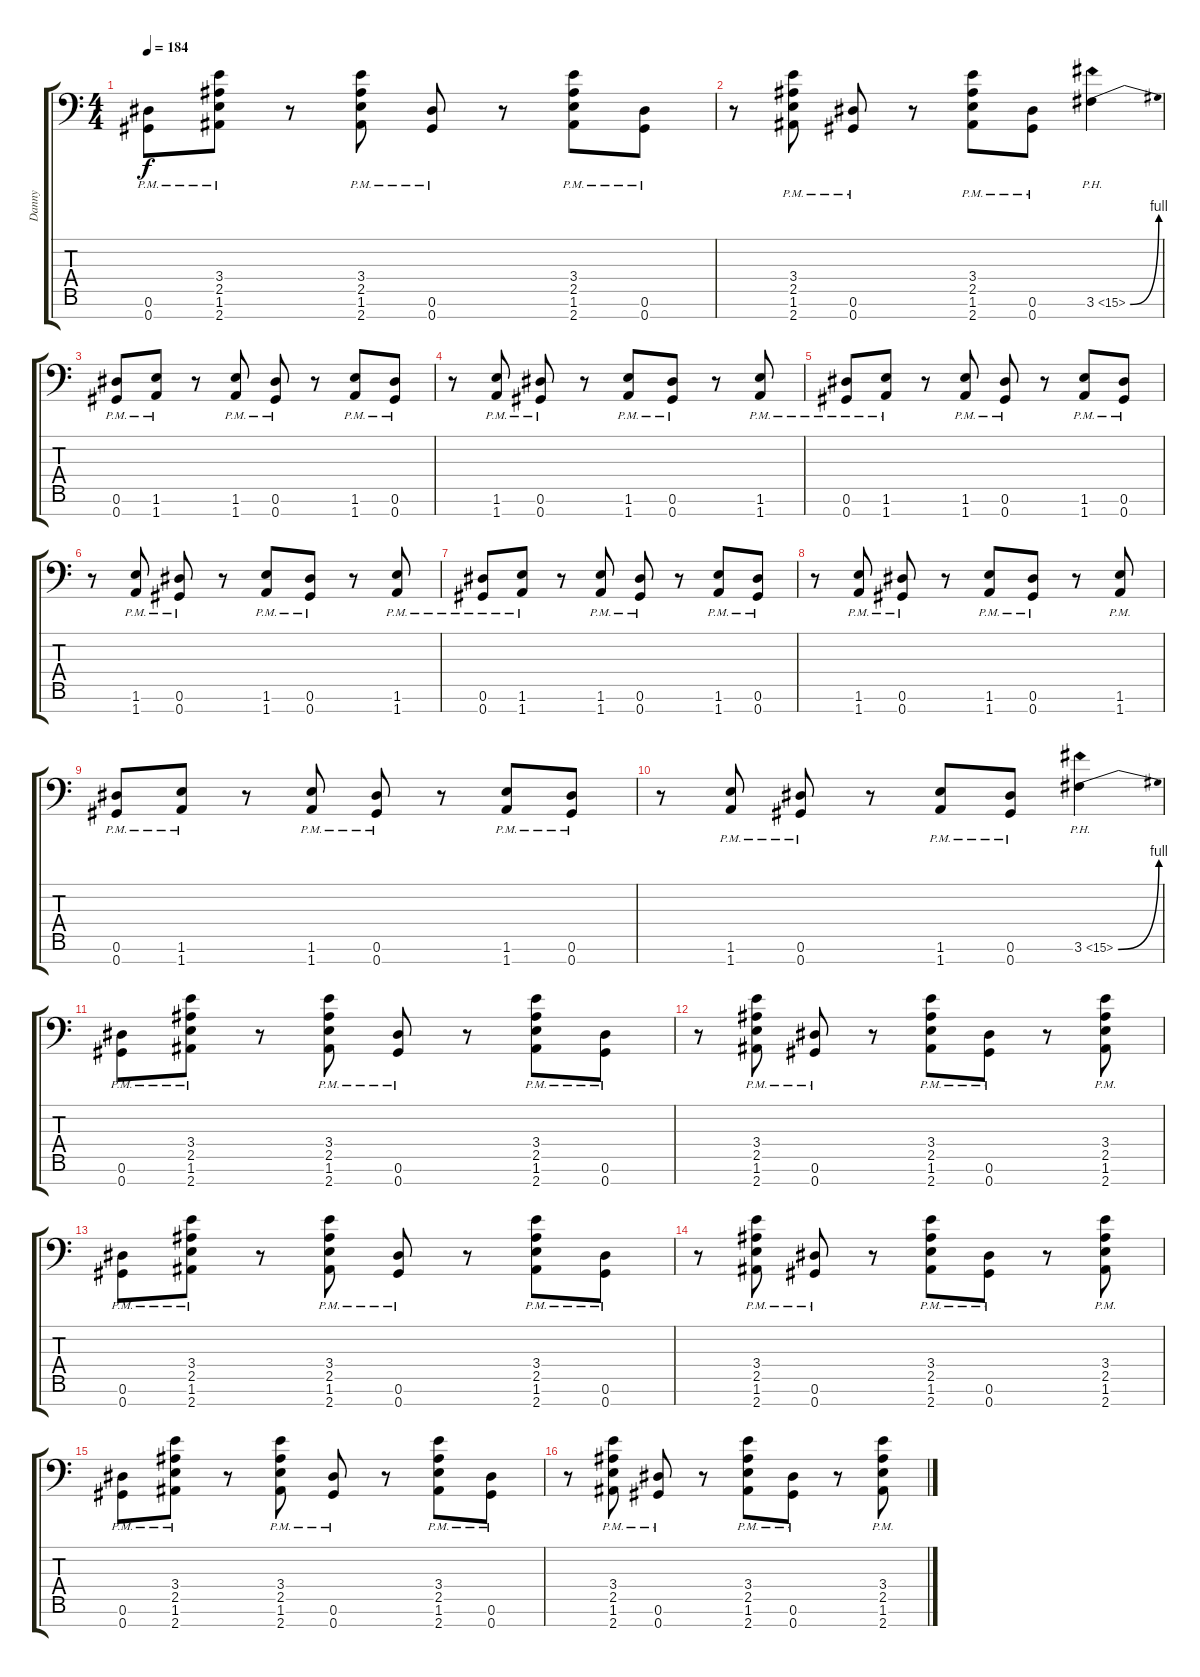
\track ("Danny" "Danny") {instrument distortionguitar}
\staff {score tabs}
\tuning (Eb4 Bb3 Gb3 Db3 Ab2 Eb2 Ab1) {hide}
\ts (4 4)
\tempo 184
\clef f4
\ks c
(0.6 0.7{pm}).8{dy f} (3.4 2.5 1.6 2.7{pm}).8 r.8 (3.4 2.5 1.6 2.7{pm}).8 (0.6 0.7{pm}).8 r.8 (3.4 2.5 1.6 2.7{pm}).8 (0.6 0.7{pm}).8 |
r.8 (3.4 2.5 1.6 2.7{pm}).8 (0.6 0.7{pm}).8 r.8 (3.4 2.5 1.6 2.7{pm}).8 (0.6 0.7{pm}).8 3.6{be (bend 0 0 60 4) ph 12}.4 |
(0.6 0.7{pm}).8 (1.6 1.7{pm}).8 r.8 (1.6 1.7{pm}).8 (0.6 0.7{pm}).8 r.8 (1.6 1.7{pm}).8 (0.6 0.7{pm}).8 |
r.8 (1.6 1.7{pm}).8 (0.6 0.7{pm}).8 r.8 (1.6 1.7{pm}).8 (0.6 0.7{pm}).8 r.8 (1.6 1.7{pm}).8 |
(0.6 0.7{pm}).8 (1.6 1.7{pm}).8 r.8 (1.6 1.7{pm}).8 (0.6 0.7{pm}).8 r.8 (1.6 1.7{pm}).8 (0.6 0.7{pm}).8 |
r.8 (1.6 1.7{pm}).8 (0.6 0.7{pm}).8 r.8 (1.6 1.7{pm}).8 (0.6 0.7{pm}).8 r.8 (1.6 1.7{pm}).8 |
(0.6 0.7{pm}).8 (1.6 1.7{pm}).8 r.8 (1.6 1.7{pm}).8 (0.6 0.7{pm}).8 r.8 (1.6 1.7{pm}).8 (0.6 0.7{pm}).8 |
r.8 (1.6 1.7{pm}).8 (0.6 0.7{pm}).8 r.8 (1.6 1.7{pm}).8 (0.6 0.7{pm}).8 r.8 (1.6 1.7{pm}).8 |
(0.6 0.7{pm}).8 (1.6 1.7{pm}).8 r.8 (1.6 1.7{pm}).8 (0.6 0.7{pm}).8 r.8 (1.6 1.7{pm}).8 (0.6 0.7{pm}).8 |
r.8 (1.6 1.7{pm}).8 (0.6 0.7{pm}).8 r.8 (1.6 1.7{pm}).8 (0.6 0.7{pm}).8 3.6{be (bend 0 0 60 4) ph 12}.4 |
(0.6 0.7{pm}).8 (3.4 2.5 1.6 2.7{pm}).8 r.8 (3.4 2.5 1.6 2.7{pm}).8 (0.6 0.7{pm}).8 r.8 (3.4 2.5 1.6 2.7{pm}).8 (0.6 0.7{pm}).8 |
r.8 (3.4 2.5 1.6 2.7{pm}).8 (0.6 0.7{pm}).8 r.8 (3.4 2.5 1.6 2.7{pm}).8 (0.6 0.7{pm}).8 r.8 (3.4 2.5 1.6 2.7{pm}).8 |
(0.6 0.7{pm}).8 (3.4 2.5 1.6 2.7{pm}).8 r.8 (3.4 2.5 1.6 2.7{pm}).8 (0.6 0.7{pm}).8 r.8 (3.4 2.5 1.6 2.7{pm}).8 (0.6 0.7{pm}).8 |
r.8 (3.4 2.5 1.6 2.7{pm}).8 (0.6 0.7{pm}).8 r.8 (3.4 2.5 1.6 2.7{pm}).8 (0.6 0.7{pm}).8 r.8 (3.4 2.5 1.6 2.7{pm}).8 |
(0.6 0.7{pm}).8 (3.4 2.5 1.6 2.7{pm}).8 r.8 (3.4 2.5 1.6 2.7{pm}).8 (0.6 0.7{pm}).8 r.8 (3.4 2.5 1.6 2.7{pm}).8 (0.6 0.7{pm}).8 |
r.8 (3.4 2.5 1.6 2.7{pm}).8 (0.6 0.7{pm}).8 r.8 (3.4 2.5 1.6 2.7{pm}).8 (0.6 0.7{pm}).8 r.8 (3.4 2.5 1.6 2.7{pm}).8
